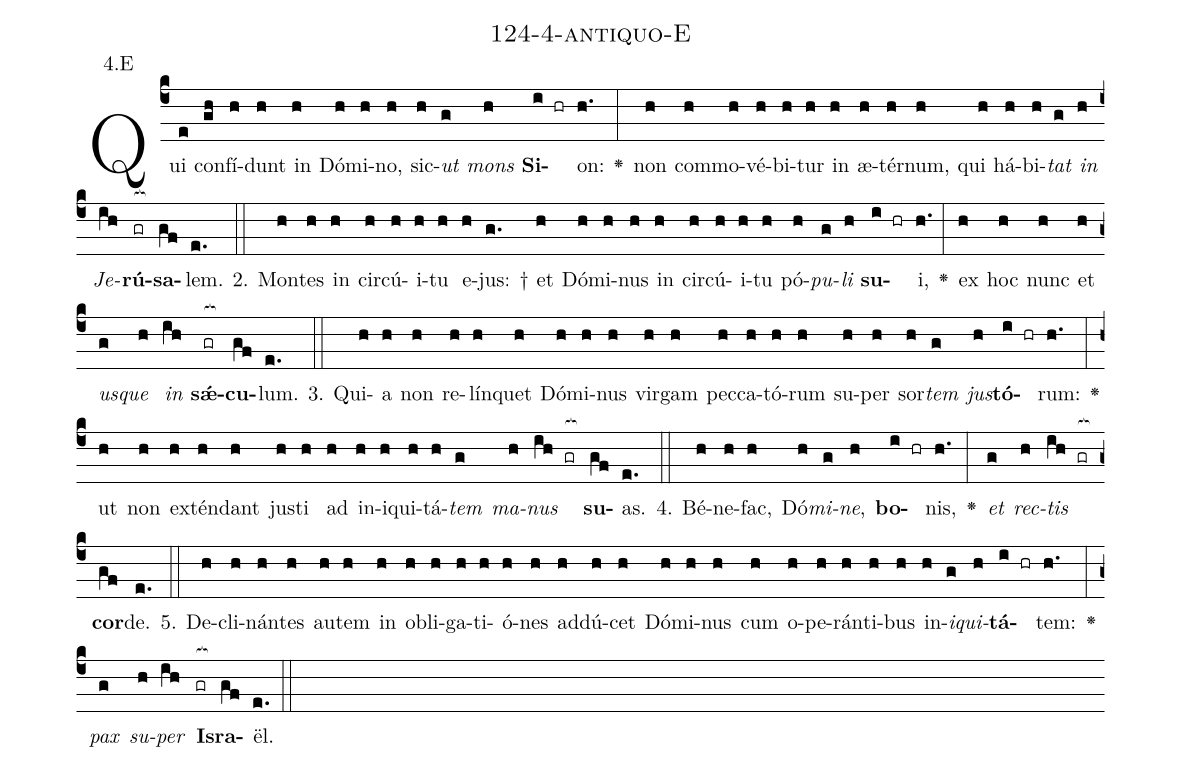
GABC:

name: 124-4-antiquo-E;
annotation: 4.E;
%%
(c4)Qui(e) con(gh)fí(h)dunt(h) in(h) Dó(h)mi(h)no,(h) sic(h)<i>ut</i>(g) <i>mons</i>(h) <b>Si</b>(i hr)on:(h.) <v>\greheightstar</v>(:) non(h) com(h)mo(h)vé(h)bi(h)tur(h) in(h) æ(h)tér(h)num,(h) qui(h) há(h)bi(h)<i>tat</i>(g) <i>in</i>(h) <i>Je</i>(ih)<b>rú</b>(gr[ocb:1{])<b>sa</b>(gf[ocb:0}])lem.(e.) (::)
2. Mon(h)tes(h) in(h) cir(h)cú(h)i(h)tu(h) e(h)jus: †(g.) et(h) Dó(h)mi(h)nus(h) in(h) cir(h)cú(h)i(h)tu(h) pó(h)<i>pu</i>(g)<i>li</i>(h) <b>su</b>(i hr)i,(h.) <v>\greheightstar</v>(:) ex(h) hoc(h) nunc(h) et(h) <i>us</i>(g)<i>que</i>(h) <i>in</i>(ih) <b>sǽ</b>(gr[ocb:1{])<b>cu</b>(gf[ocb:0}])lum.(e.) (::)
3. Qui(h)a(h) non(h) re(h)lín(h)quet(h) Dó(h)mi(h)nus(h) vir(h)gam(h) pec(h)ca(h)tó(h)rum(h) su(h)per(h) sor(h)<i>tem</i>(g) <i>jus</i>(h)<b>tó</b>(i hr)rum:(h.) <v>\greheightstar</v>(:) ut(h) non(h) ex(h)tén(h)dant(h) jus(h)ti(h) ad(h) in(h)i(h)qui(h)tá(h)<i>tem</i>(g) <i>ma</i>(h)<i>nus</i>(ih gr[ocb:1{]) <b>su</b>(gf[ocb:0}])as.(e.) (::)
4. Bé(h)ne(h)fac,(h) Dó(h)<i>mi</i>(g)<i>ne</i>,(h) <b>bo</b>(i hr)nis,(h.) <v>\greheightstar</v>(:) <i>et</i>(g) <i>rec</i>(h)<i>tis</i>(ih gr[ocb:1{]) <b>cor</b>(gf[ocb:0}])de.(e.) (::)
5. De(h)cli(h)nán(h)tes(h) au(h)tem(h) in(h) ob(h)li(h)ga(h)ti(h)ó(h)nes(h) ad(h)dú(h)cet(h) Dó(h)mi(h)nus(h) cum(h) o(h)pe(h)rán(h)ti(h)bus(h) in(h)<i>i</i>(g)<i>qui</i>(h)<b>tá</b>(i hr)tem:(h.) <v>\greheightstar</v>(:) <i>pax</i>(g) <i>su</i>(h)<i>per</i>(ih) <b>Is</b>(gr[ocb:1{])<b>ra</b>(gf[ocb:0}])ël.(e.) (::)
